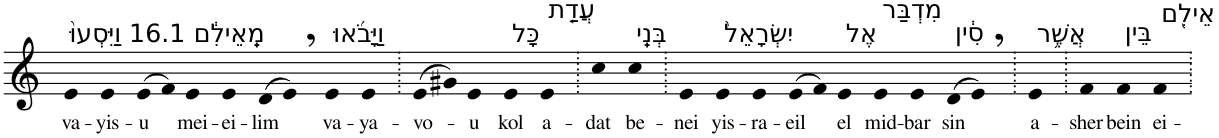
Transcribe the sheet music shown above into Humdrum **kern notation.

**kern	**text
*part1	*part1
*staff1	*staff1
*I"Piano	*
*I'Pno	*
*clefG2	*
*k[]	*
=1	=1
!LO:TX:a:t=16.1 וַיִּסְעוּ֙	!
!	!LO:LY:b
4e	va-
!	!LO:LY:b
4e	-yis-
!	!LO:LY:b
(>8e	-u
8f)	.
!LO:TX:a:t=מֵֽאֵילִ֔ם	!
!	!LO:LY:b
4e	mei-
!	!LO:LY:b
4e	-ei-
!	!LO:LY:b
(>8d	-lim
8e,)	.
!LO:TX:a:t=וַיָּבֹ֜אוּ	!
!	!LO:LY:b
4e	va-
!	!LO:LY:b
4e	-ya-
=2.	=2.
!	!LO:LY:b
(>8e	-vo-
8g#X)	.
!	!LO:LY:b
4e	-u
!LO:TX:a:t=כָּל	!
!	!LO:LY:b
4e	kol
!LO:TX:a:t=עֲדַ֤ת	!
!	!LO:LY:b
4e	a-
=3.	=3.
!	!LO:LY:b
4cc	-dat
!LO:TX:a:t=בְּנֵֽי	!
!	!LO:LY:b
4cc	be-
=4.	=4.
!	!LO:LY:b
4e	-nei
!LO:TX:a:t=יִשְׂרָאֵל֙	!
!	!LO:LY:b
4e	yis-
!	!LO:LY:b
4e	-ra-
!	!LO:LY:b
(>8e	-eil
8f)	.
!LO:TX:a:t=אֶל	!
!	!LO:LY:b
4e	el
!LO:TX:a:t=מִדְבַּר	!
!	!LO:LY:b
4e	mid-
!	!LO:LY:b
4e	-bar
!LO:TX:a:t=סִ֔ין	!
!	!LO:LY:b
(>8d	sin
8e,)	.
=5.	=5.
!LO:TX:a:t=אֲשֶׁ֥ר	!
!	!LO:LY:b
4e	a-
=6.	=6.
!	!LO:LY:b
4f	-sher
!LO:TX:a:t=בֵּין	!
!	!LO:LY:b
4f	bein
!LO:TX:a:t=אֵילִ֖ם	!
!	!LO:LY:b
4f	ei-
=.	=.
*-	*-
